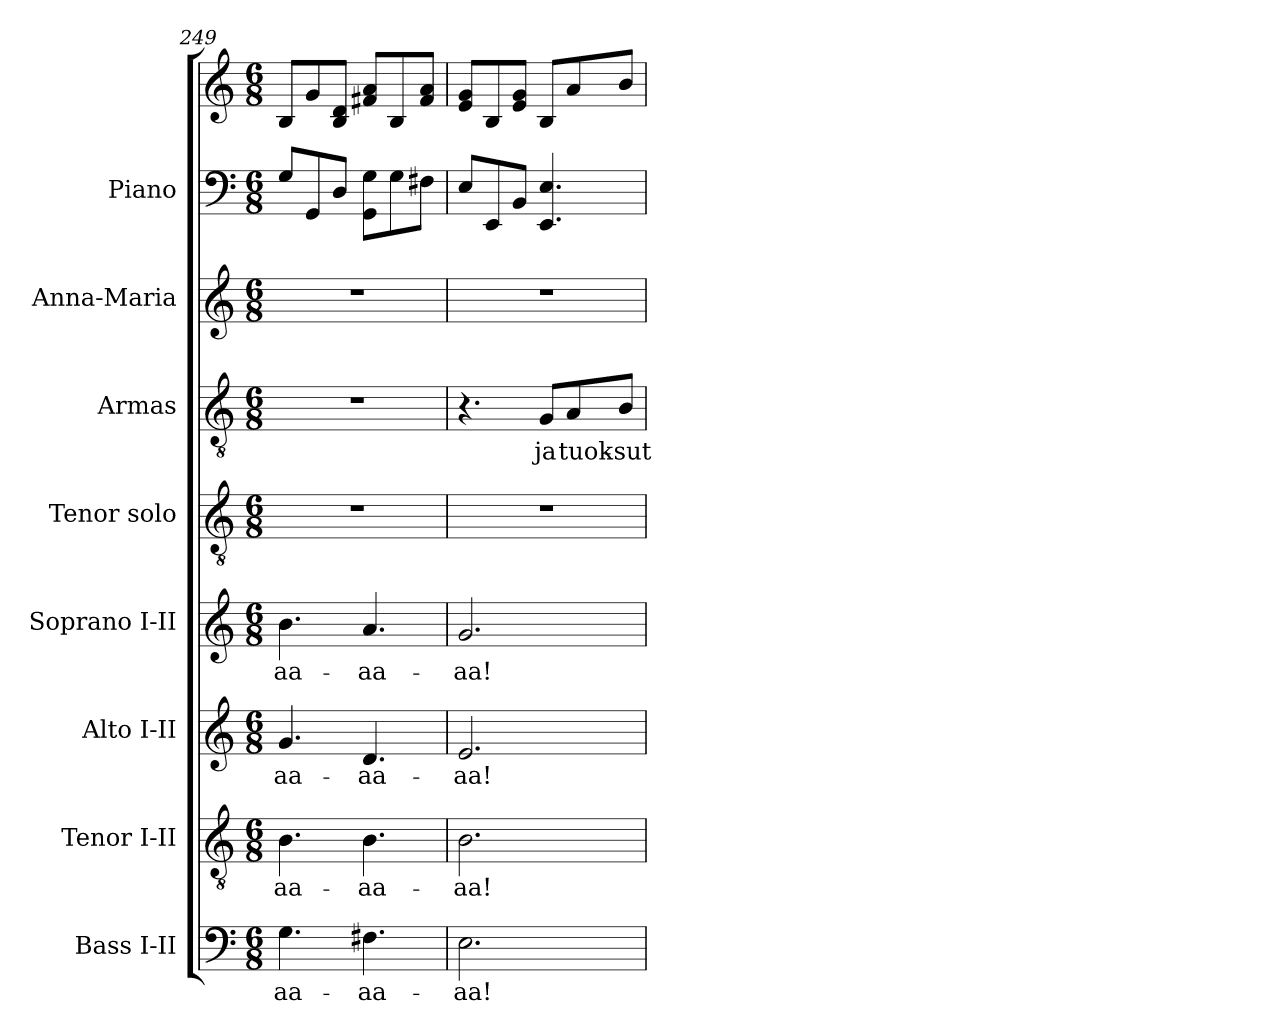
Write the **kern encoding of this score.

**kern	**text	**kern	**text	**kern	**text	**kern	**text	**kern	**kern	**text	**kern	**kern	**kern
*part8	*part8	*part7	*part7	*part6	*part6	*part5	*part5	*part4	*part3	*part3	*part2	*part1	*part1
*staff9	*staff9	*staff8	*staff8	*staff7	*staff7	*staff6	*staff6	*staff5	*staff4	*staff4	*staff3	*staff2	*staff1
*I"Bass I-II	*	*I"Tenor I-II	*	*I"Alto I-II	*	*I"Soprano I-II	*	*I"Tenor solo	*I"Armas	*	*I"Anna-Maria	*I"Piano	*
*I'B.	*	*I'T.	*	*I'A.	*	*I'S.	*	*I'T. Solo	*I'Armas	*	*I'A-M	*I'Pno.	*
!!LO:PB:g=z
*clefF4	*	*clefGv2	*	*clefG2	*	*clefG2	*	*clefGv2	*clefGv2	*	*clefG2	*clefF4	*clefG2
*	*	*ITrd7c12	*	*	*	*	*	*ITrd7c12	*ITrd7c12	*	*	*	*
*k[]	*	*k[]	*	*k[]	*	*k[]	*	*k[]	*k[]	*	*k[]	*k[]	*k[]
*C:	*	*C:	*	*C:	*	*C:	*	*C:	*C:	*	*C:	*C:	*C:
*M6/8	*	*M6/8	*	*M6/8	*	*M6/8	*	*M6/8	*M6/8	*	*M6/8	*M6/8	*M6/8
=249	=249	=249	=249	=249	=249	=249	=249	=249	=249	=249	=249	=249	=249
!	!LO:LY:b:color=#000000	!	!	!	!	!	!	!	!	!	!	!	!
!	!	!	!LO:LY:b:color=#000000	!	!	!	!	!	!	!	!	!	!
!	!	!	!	!	!LO:LY:b:color=#000000	!	!	!	!	!	!	!	!
!	!	!	!	!	!	!	!LO:LY:b:color=#000000	!LO:N:vis=1	!LO:N:vis=1	!	!LO:N:vis=1	!	!
4.Gi\	-aa-	4.BBi\	-aa-	4.gi/	-aa-	4.bi\	-aa-	2.r	2.r	.	2.r	8Gi/L	8Bi/L
.	.	.	.	.	.	.	.	.	.	.	.	8GGi/	8gi/
.	.	.	.	.	.	.	.	.	.	.	.	8Di/J	8Bi/ 8diJ
!	!LO:LY:b:color=#000000	!	!	!	!	!	!	!	!	!	!	!	!
!	!	!	!LO:LY:b:color=#000000	!	!	!	!	!	!	!	!	!	!
!	!	!	!	!	!LO:LY:b:color=#000000	!	!	!	!	!	!	!	!
!	!	!	!	!	!	!	!LO:LY:b:color=#000000	!	!	!	!	!	!
4.F#Xi\	-aa-	4.BBi\	-aa-	4.di/	-aa-	4.ai/	-aa-	.	.	.	.	8GGi\ 8GiL	8f#Xi/ 8aiL
.	.	.	.	.	.	.	.	.	.	.	.	8Gi\	8Bi/
.	.	.	.	.	.	.	.	.	.	.	.	8F#Xi\J	8f#i/ 8aiJ
=250	=250	=250	=250	=250	=250	=250	=250	=250	=250	=250	=250	=250	=250
!	!LO:LY:b:color=#000000	!	!	!	!	!	!	!	!	!	!	!	!
!	!	!	!LO:LY:b:color=#000000	!	!	!	!	!	!	!	!	!	!
!	!	!	!	!	!LO:LY:b:color=#000000	!	!	!	!	!	!	!	!
!	!	!	!	!	!	!	!LO:LY:b:color=#000000	!LO:N:vis=1	!	!	!LO:N:vis=1	!	!
2.Ei\	-aa!	2.BBi\	-aa!	2.ei/	-aa!	2.gi/	-aa!	2.r	4.r	.	2.r	8Ei/L	8ei/ 8giL
.	.	.	.	.	.	.	.	.	.	.	.	8EEi/	8Bi/
.	.	.	.	.	.	.	.	.	.	.	.	8BBi/J	8ei/ 8giJ
!	!	!	!	!	!	!	!	!	!	!LO:LY:b:color=#000000	!	!	!
.	.	.	.	.	.	.	.	.	8GGi/L	ja	.	4.EEi/ 4.Ei	8Bi/L
!	!	!	!	!	!	!	!	!	!	!LO:LY:b:color=#000000	!	!	!
.	.	.	.	.	.	.	.	.	8AAi/	tuok-	.	.	8ai/
!	!	!	!	!	!	!	!	!	!	!LO:LY:b:color=#000000	!	!	!
.	.	.	.	.	.	.	.	.	8BBi/J	-sut	.	.	8bi/J
=	=	=	=	=	=	=	=	=	=	=	=	=	=
*-	*-	*-	*-	*-	*-	*-	*-	*-	*-	*-	*-	*-	*-
